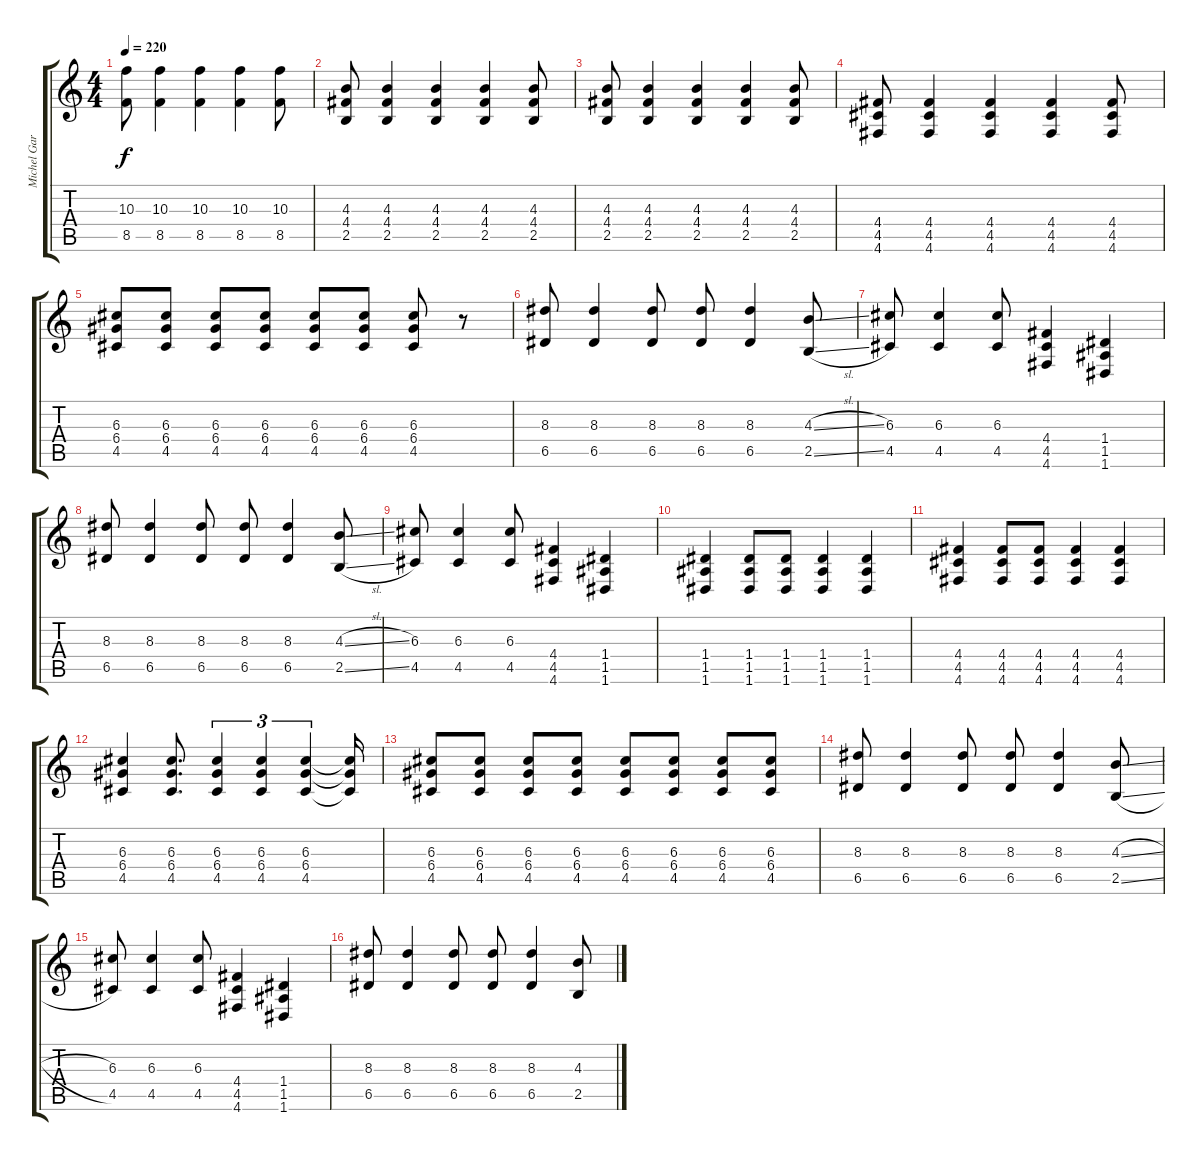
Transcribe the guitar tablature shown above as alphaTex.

\track ("Michel Garcia" "Michel Gar") {instrument distortionguitar}
\staff {score tabs}
\tuning (E4 B3 G3 D3 A2 D2) {hide}
\ts (4 4)
\tempo 220
\clef g2
\ks c
(10.3 8.5).8{dy f} (10.3 8.5).4 (10.3 8.5).4 (10.3 8.5).4 (10.3 8.5).8 |
(4.3 4.4 2.5).8 (4.3 4.4 2.5).4 (4.3 4.4 2.5).4 (4.3 4.4 2.5).4 (4.3 4.4 2.5).8 |
(4.3 4.4 2.5).8 (4.3 4.4 2.5).4 (4.3 4.4 2.5).4 (4.3 4.4 2.5).4 (4.3 4.4 2.5).8 |
(4.4 4.5 4.6).8 (4.4 4.5 4.6).4 (4.4 4.5 4.6).4 (4.4 4.5 4.6).4 (4.4 4.5 4.6).8 |
(6.3 6.4 4.5).8 (6.3 6.4 4.5).8 (6.3 6.4 4.5).8 (6.3 6.4 4.5).8 (6.3 6.4 4.5).8 (6.3 6.4 4.5).8 (6.3 6.4 4.5).8 r.8 |
(8.3 6.5).8 (8.3 6.5).4 (8.3 6.5).8 (8.3 6.5).8 (8.3 6.5).4 (4.3{sl} 2.5{sl}).8 |
(6.3 4.5).8 (6.3 4.5).4 (6.3 4.5).8 (4.4 4.5 4.6).4 (1.4 1.5 1.6).4 |
(8.3 6.5).8 (8.3 6.5).4 (8.3 6.5).8 (8.3 6.5).8 (8.3 6.5).4 (4.3{sl} 2.5{sl}).8 |
(6.3 4.5).8 (6.3 4.5).4 (6.3 4.5).8 (4.4 4.5 4.6).4 (1.4 1.5 1.6).4 |
(1.4 1.5 1.6).4 (1.4 1.5 1.6).8 (1.4 1.5 1.6).8 (1.4 1.5 1.6).4 (1.4 1.5 1.6).4 |
(4.4 4.5 4.6).4 (4.4 4.5 4.6).8 (4.4 4.5 4.6).8 (4.4 4.5 4.6).4 (4.4 4.5 4.6).4 |
(6.3 6.4 4.5).4 (6.3 6.4 4.5).8{d} (6.3 6.4 4.5).4{tu (3 2)} (6.3 6.4 4.5).4{tu (3 2)} (6.3 6.4 4.5).4{tu (3 2)} (6.3{t} 6.4{t} 4.5{t}).16 |
(6.3 6.4 4.5).8 (6.3 6.4 4.5).8 (6.3 6.4 4.5).8 (6.3 6.4 4.5).8 (6.3 6.4 4.5).8 (6.3 6.4 4.5).8 (6.3 6.4 4.5).8 (6.3 6.4 4.5).8 |
(8.3 6.5).8 (8.3 6.5).4 (8.3 6.5).8 (8.3 6.5).8 (8.3 6.5).4 (4.3{sl} 2.5{sl}).8 |
(6.3 4.5).8 (6.3 4.5).4 (6.3 4.5).8 (4.4 4.5 4.6).4 (1.4 1.5 1.6).4 |
(8.3 6.5).8 (8.3 6.5).4 (8.3 6.5).8 (8.3 6.5).8 (8.3 6.5).4 (4.3{sl} 2.5{sl}).8
